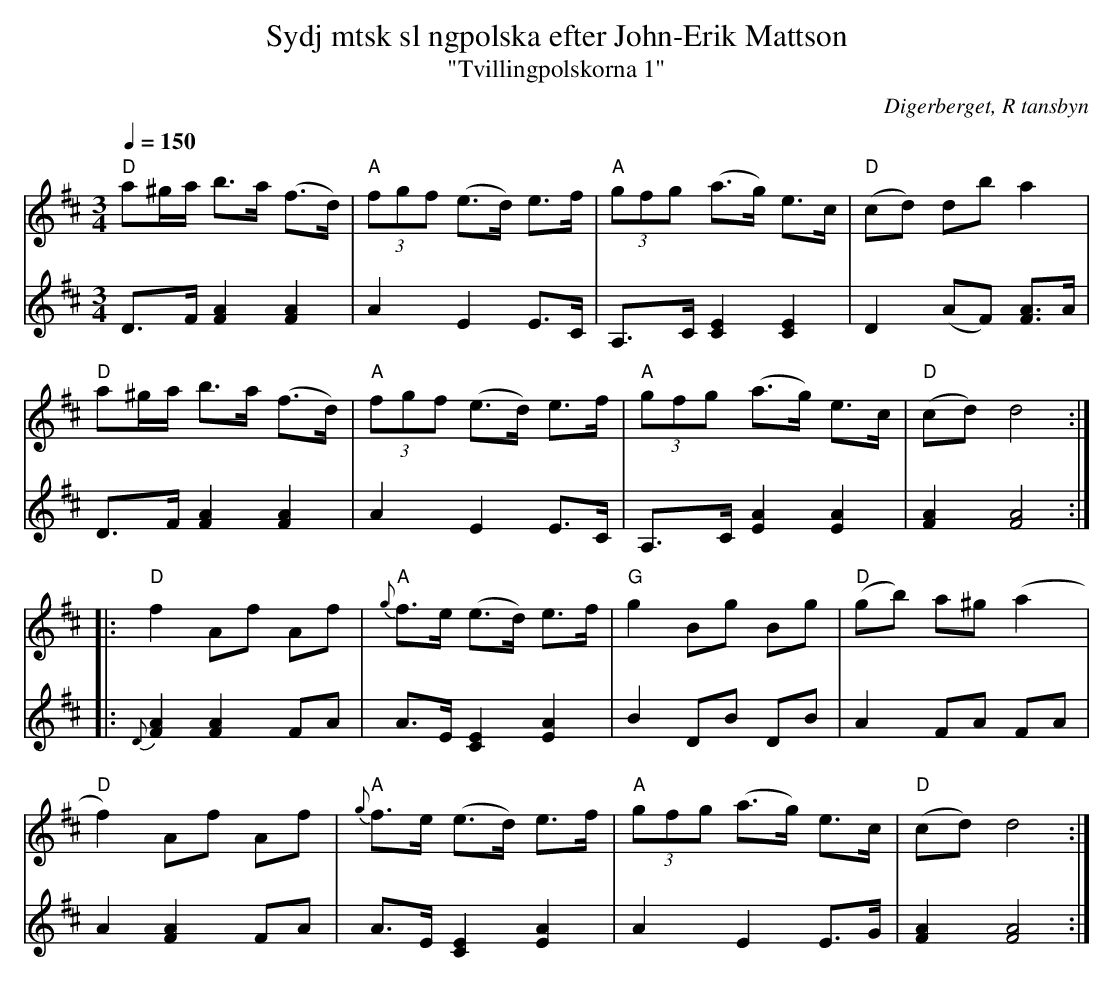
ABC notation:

X:1
T:Sydj mtsk sl ngpolska efter John-Erik Mattson
T:"Tvillingpolskorna 1"
O:Digerberget, R tansbyn
M:3/4
L:1/8
Q:1/4=150
K:D
V:1
"D"a^g/a/ b>a (f>d)|"A"(3fgf (e>d) e>f|"A"(3gfg (a>g) e>c|"D"(cd) db a2|!
"D"a^g/a/ b>a (f>d)|"A"(3fgf (e>d) e>f|"A"(3gfg (a>g) e>c|"D"(cd) d4::!
"D"f2 Af Af|"A"{g}f>e (e>d) e>f|"G"g2 Bg Bg|"D"(gb) a^g (a2|!
"D"f2) Af Af|"A"{g}f>e (e>d) e>f|"A"(3gfg (a>g) e>c|"D"(cd) d4:|]
V:2
D>F [F2A2] [F2A2]|A2 E2 E>C|A,>C [C2E2] [C2E2]|D2 (AF) [F3/2A3/2]A/|!
D>F [F2A2] [F2A2]|A2 E2 E>C|A,>C [E2A2] [E2A2]|[F2A2] [F4A4]::!
{D}[F2A2] [F2A2] FA|A>E [C2E2] [E2A2]|B2 DB DB|A2 FA FA|!
A2 [F2A2] FA|A>E [C2E2] [E2A2]|A2 E2E>G|[F2A2] [F4A4]:|]
